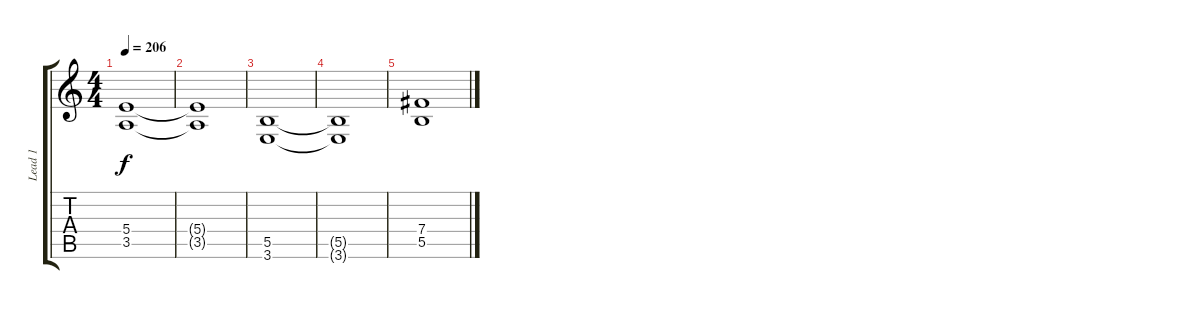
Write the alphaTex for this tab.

\track ("Lead 1" "Lead 1") {instrument distortionguitar}
\staff {score tabs}
\tuning (Db4 Ab3 E3 B2 Gb2 Db2) {hide}
\ts (4 4)
\tempo 206
\clef g2
\ks c
(5.4 3.5).1{dy f} |
(5.4{t} 3.5{t}).1 |
(5.5 3.6).1 |
(5.5{t} 3.6{t}).1 |
(7.4 5.5).1
